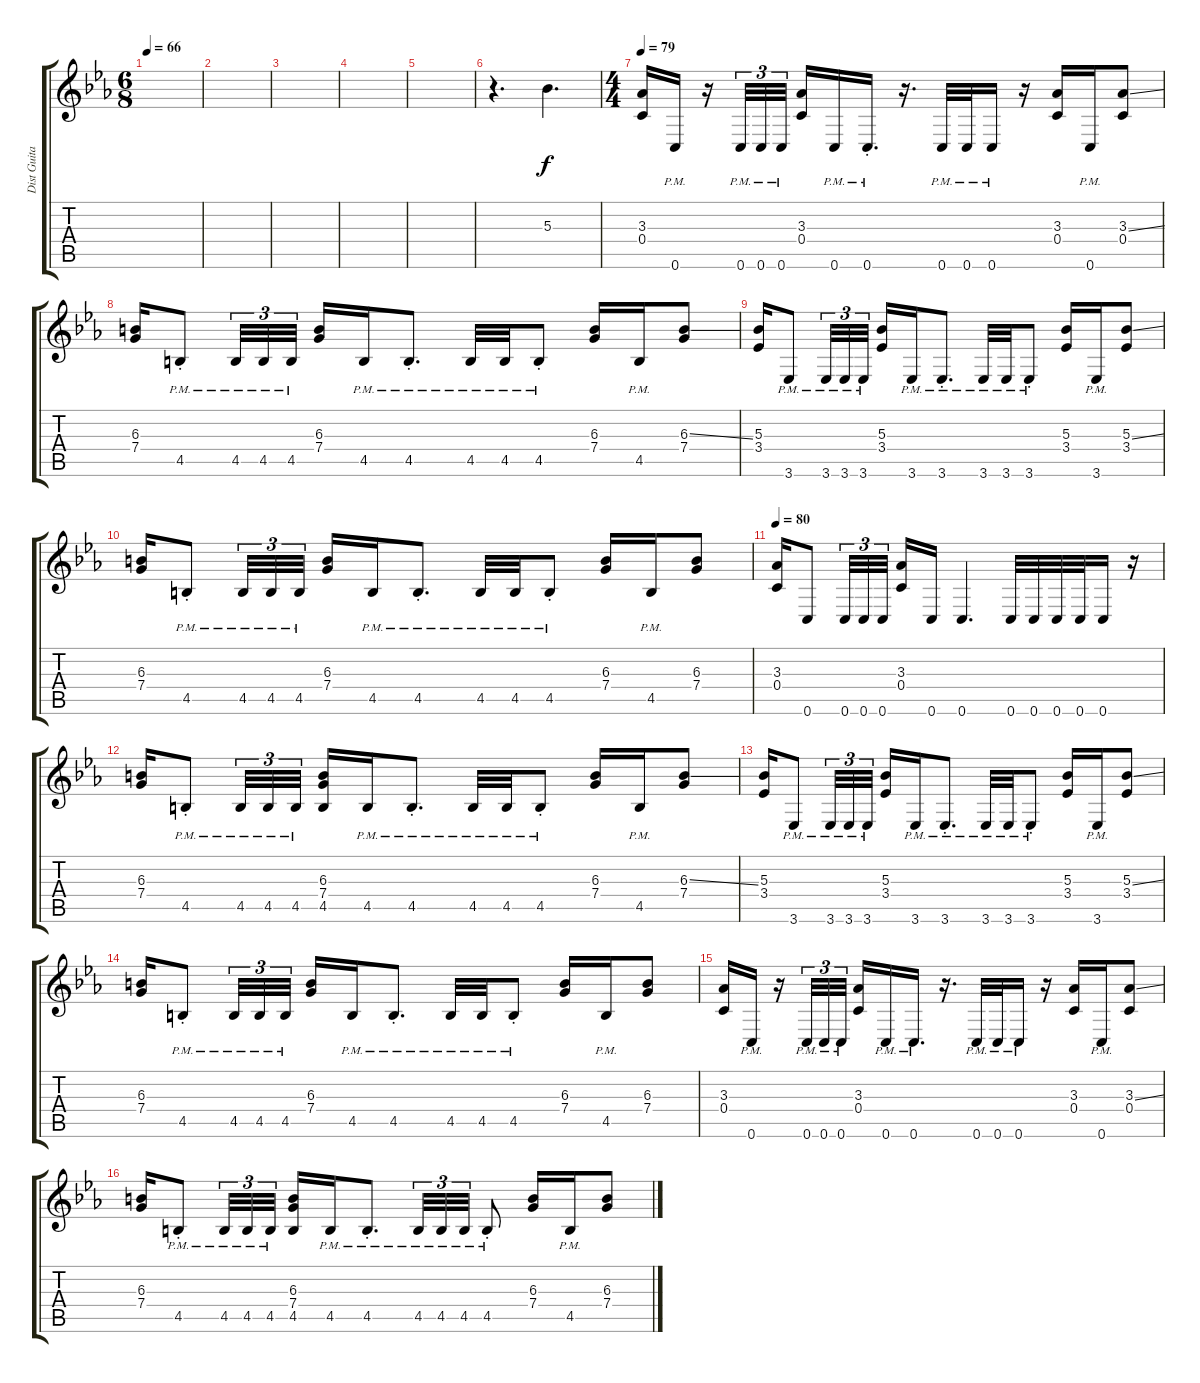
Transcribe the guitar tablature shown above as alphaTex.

\track ("Dist Guitar Right" "Dist Guita") {instrument distortionguitar}
\staff {score tabs}
\tuning (D4 A3 F3 C3 G2 C2) {hide}
\ts (6 8)
\tempo 66
\clef g2
\ks cminor
|
|
|
|
|
r.4{d instrument reversecymbal} 5.3.4{d} |
\ts (4 4)
\tempo 79
(3.3 0.4).16{instrument distortionguitar} 0.6{pm}.16 r.16 0.6{pm}.32{tu (3 2)} 0.6{pm}.32{tu (3 2)} 0.6{pm}.32{tu (3 2)} (3.3 0.4).16 0.6{pm}.16 0.6{pm st}.16{d} r.16{d} 0.6{pm}.32 0.6{pm}.32 0.6{pm}.16 r.16 (3.3 0.4).16 0.6{pm}.16 (3.3{ss} 0.4).8 |
(6.3 7.4).16 4.5{pm st}.8 4.5{pm}.32{tu (3 2)} 4.5{pm}.32{tu (3 2)} 4.5{pm}.32{tu (3 2)} (6.3 7.4).16 4.5{pm}.16 4.5{pm st}.8{d} 4.5{pm}.32 4.5{pm}.32 4.5{pm st}.8 (6.3 7.4).16 4.5{pm}.16 (6.3{ss} 7.4).8 |
(5.3 3.4).16 3.6{pm}.8 3.6{pm}.32{tu (3 2)} 3.6{pm}.32{tu (3 2)} 3.6{pm}.32{tu (3 2)} (5.3 3.4).16 3.6{pm}.16 3.6{pm st}.8{d} 3.6{pm}.32 3.6{pm}.32 3.6{pm st}.8 (5.3 3.4).16 3.6{pm}.16 (5.3{ss} 3.4).8 |
(6.3 7.4).16 4.5{pm st}.8 4.5{pm}.32{tu (3 2)} 4.5{pm}.32{tu (3 2)} 4.5{pm}.32{tu (3 2)} (6.3 7.4).16 4.5{pm}.16 4.5{pm st}.8{d} 4.5{pm}.32 4.5{pm}.32 4.5{pm st}.8 (6.3 7.4).16 4.5{pm}.16 (6.3 7.4).8 |
\tempo 80
(3.3 0.4).16{instrument distortionguitar} 0.6.8 0.6.32{tu (3 2)} 0.6.32{tu (3 2)} 0.6.32{tu (3 2)} (3.3 0.4).16 0.6.16 0.6.4{d} 0.6.32 0.6.32 0.6.32 0.6.32 0.6.16 r.16 |
(6.3 7.4).16 4.5{pm st}.8 4.5{pm}.32{tu (3 2)} 4.5{pm}.32{tu (3 2)} 4.5{pm}.32{tu (3 2)} (6.3 7.4 4.5).16 4.5{pm}.16 4.5{pm st}.8{d} 4.5{pm}.32 4.5{pm}.32 4.5{pm st}.8 (6.3 7.4).16 4.5{pm}.16 (6.3{ss} 7.4).8 |
(5.3 3.4).16 3.6{pm}.8 3.6{pm}.32{tu (3 2)} 3.6{pm}.32{tu (3 2)} 3.6{pm}.32{tu (3 2)} (5.3 3.4).16 3.6{pm}.16 3.6{pm st}.8{d} 3.6{pm}.32 3.6{pm}.32 3.6{pm st}.8 (5.3 3.4).16 3.6{pm}.16 (5.3{ss} 3.4).8 |
(6.3 7.4).16 4.5{pm st}.8 4.5{pm}.32{tu (3 2)} 4.5{pm}.32{tu (3 2)} 4.5{pm}.32{tu (3 2)} (6.3 7.4).16 4.5{pm}.16 4.5{pm st}.8{d} 4.5{pm}.32 4.5{pm}.32 4.5{pm st}.8 (6.3 7.4).16 4.5{pm}.16 (6.3 7.4).8 |
(3.3 0.4).16 0.6{pm}.16 r.16 0.6{pm}.32{tu (3 2)} 0.6{pm}.32{tu (3 2)} 0.6{pm}.32{tu (3 2)} (3.3 0.4).16 0.6{pm}.16 0.6{pm}.16{d} r.16{d} 0.6{pm}.32 0.6{pm}.32 0.6{pm}.16 r.16 (3.3 0.4).16 0.6{pm}.16 (3.3{ss} 0.4).8 |
(6.3 7.4).16 4.5{pm st}.8 4.5{pm}.32{tu (3 2)} 4.5{pm}.32{tu (3 2)} 4.5{pm}.32{tu (3 2)} (6.3 7.4 4.5).16 4.5{pm}.16 4.5{pm st}.8{d} 4.5{pm}.32{tu (3 2)} 4.5{pm}.32{tu (3 2)} 4.5{pm}.32{tu (3 2)} 4.5{pm st}.8 (6.3 7.4).16 4.5{pm}.16 (6.3{ss} 7.4).8
